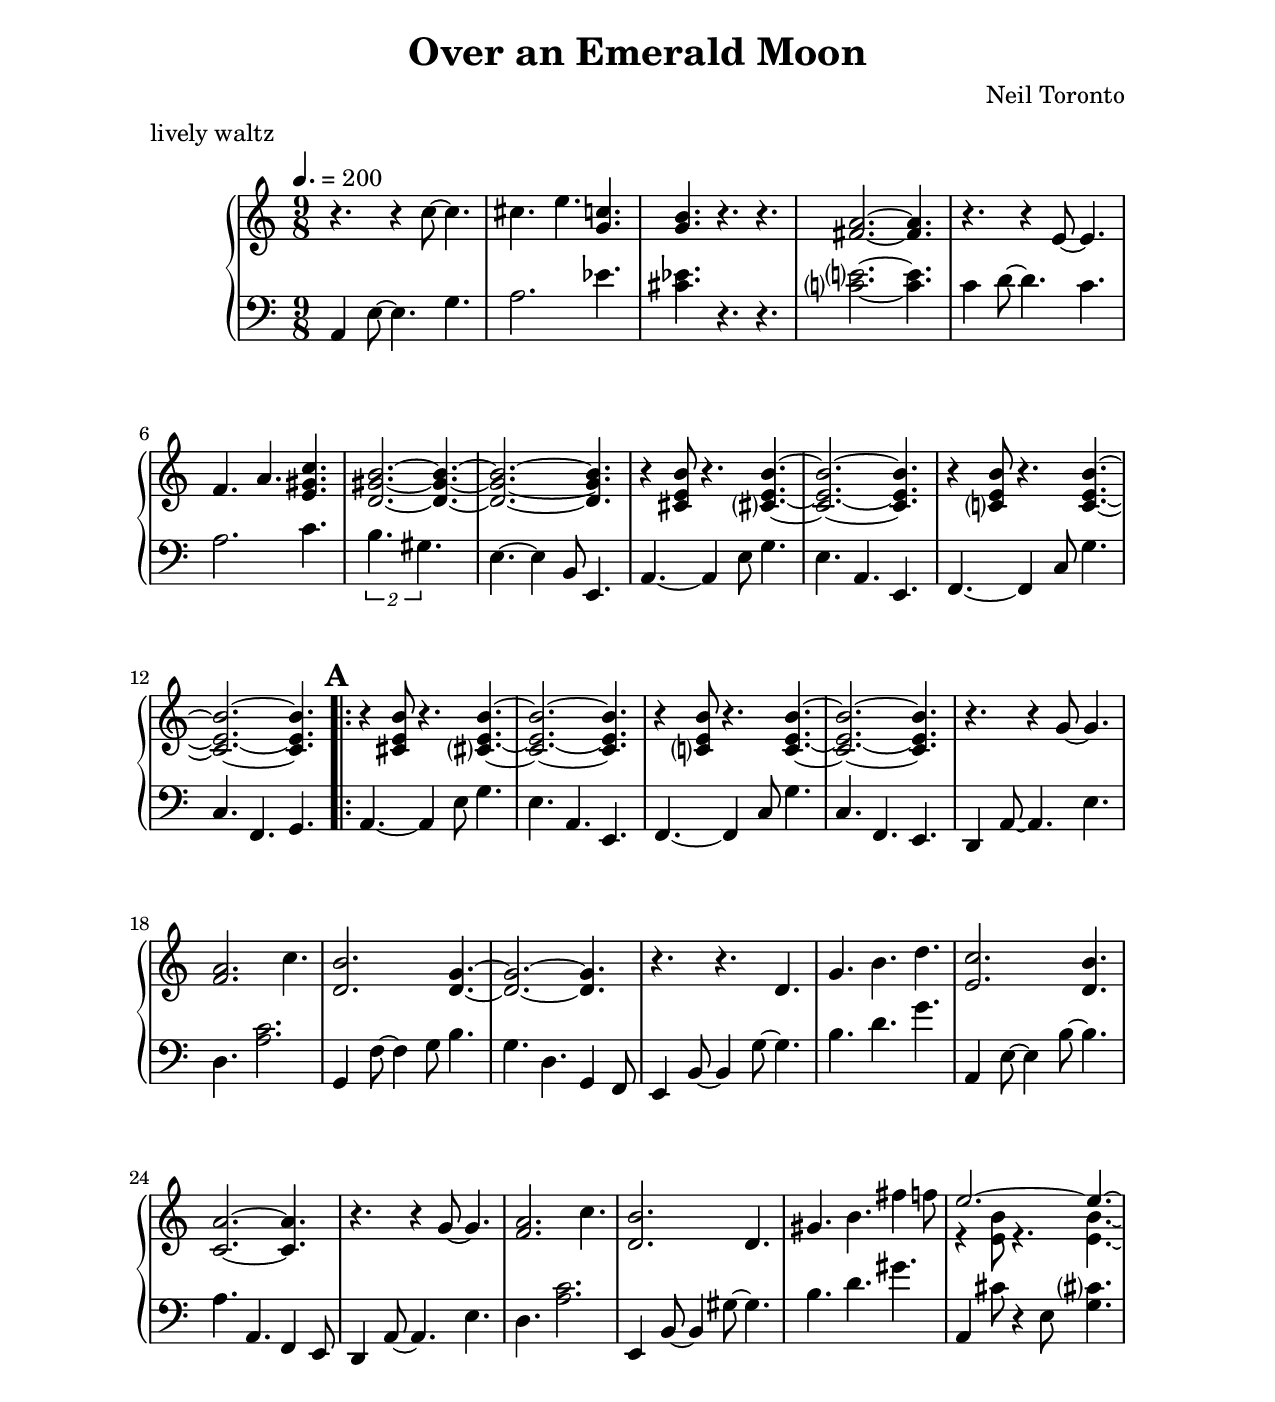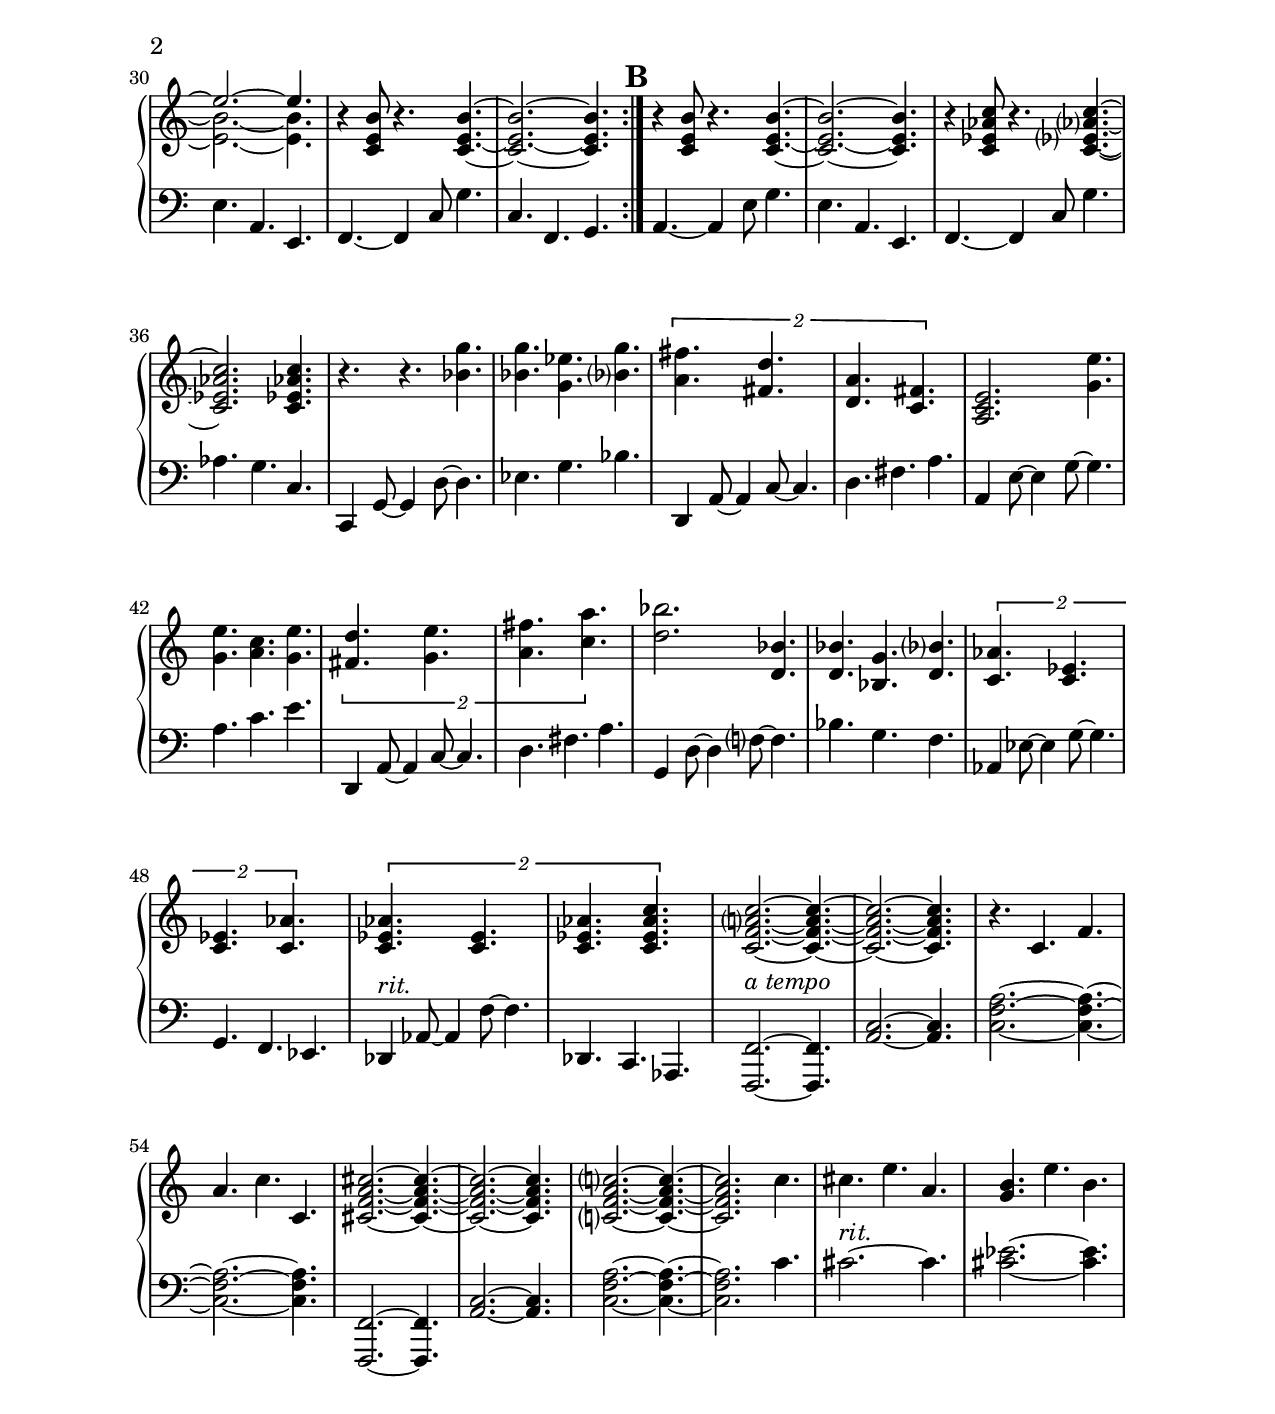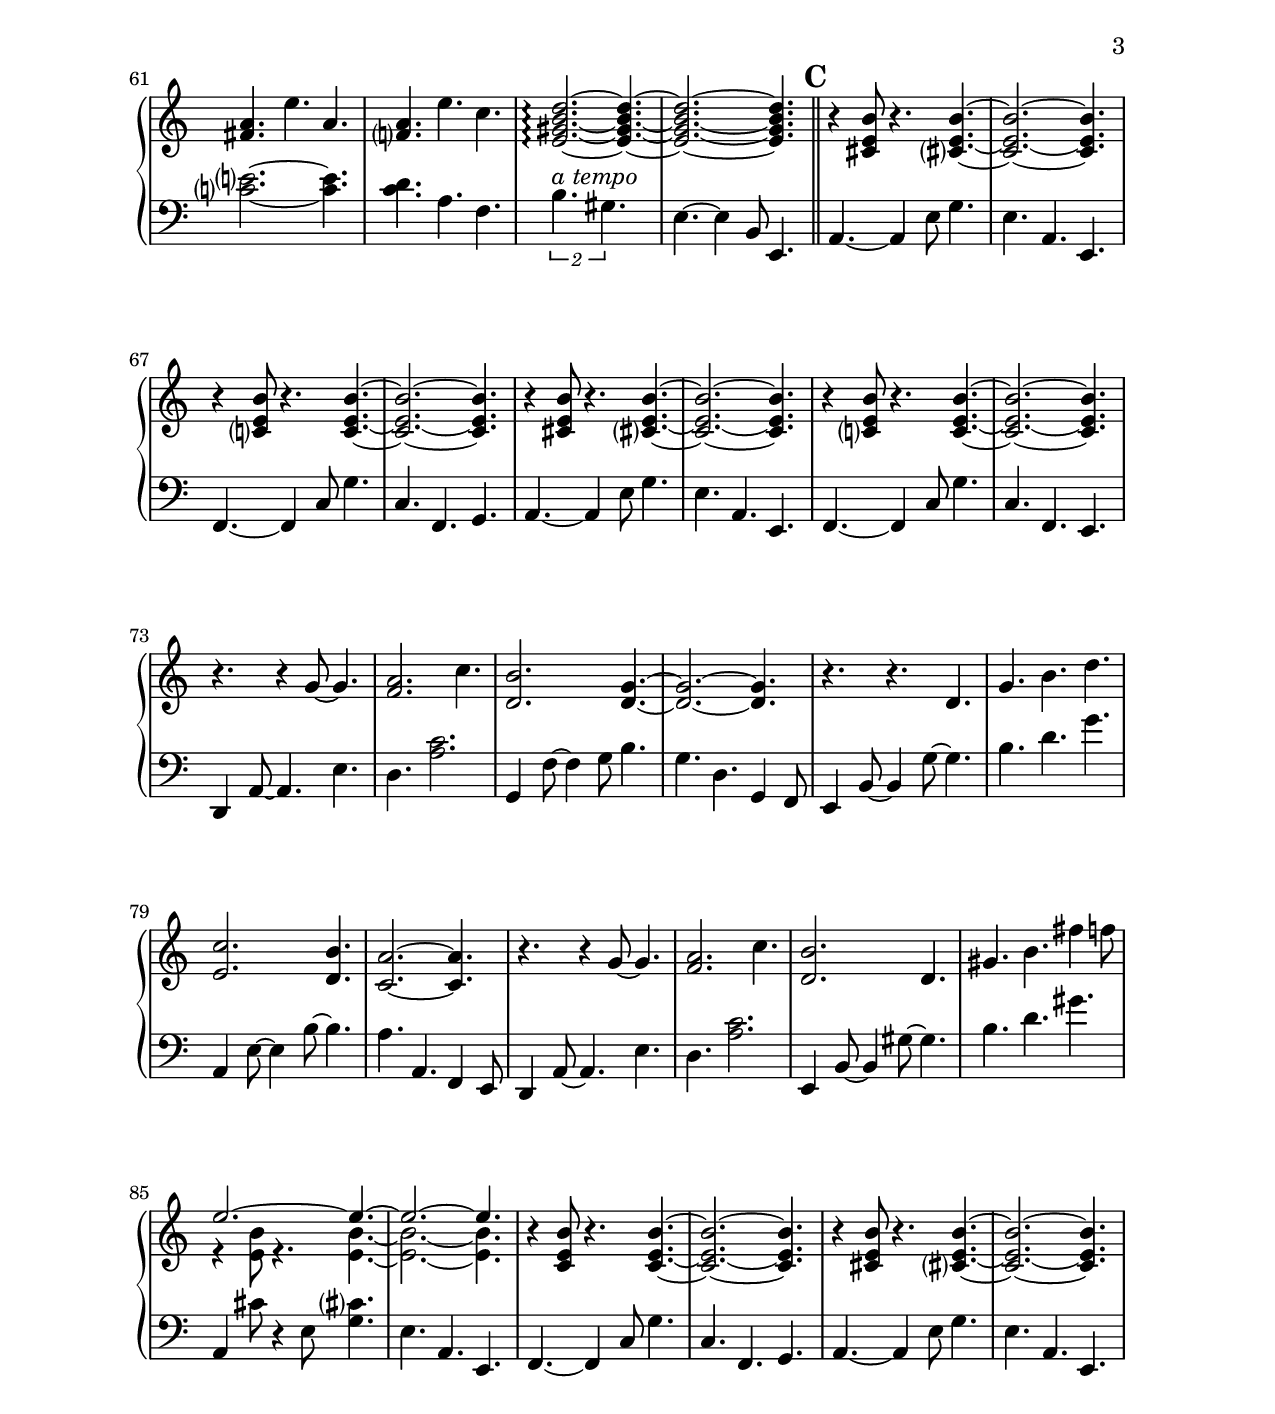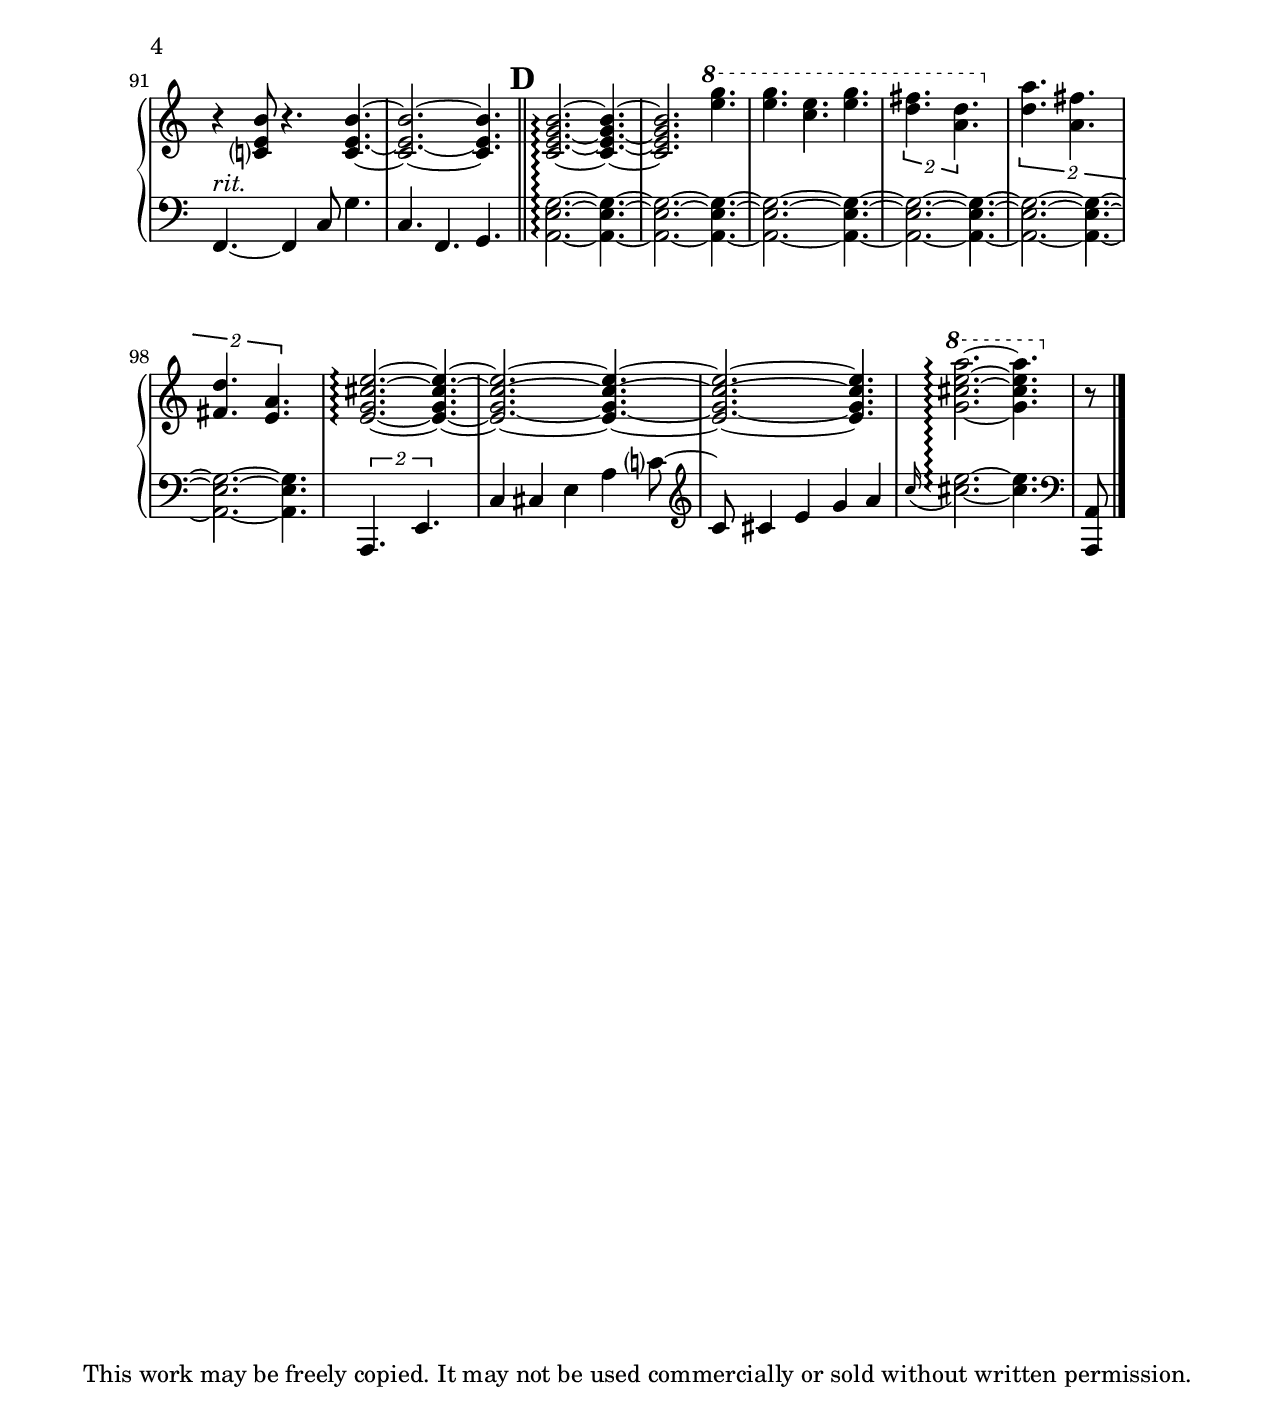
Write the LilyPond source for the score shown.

\include "../common.ly"

\header {
  title = "Over an Emerald Moon"
  meter = "lively waltz"
}

upperIntro = {
  r4. r4 c''8~ c''4. cis'' e'' <g' c''> |
  <g' b'>4. r4. r4. <fis' a'>2.~ <fis' a'>4. |
  
  r4. r4 e'8~ e'4. f' a' <e' gis' c''> |
  <d' gis' b'>2.~ <d' gis' b'>4.~ <d' gis' b'>2.~ <d' gis' b'>4. |
  
  r4 <cis' e' b'>8 r4. <cis' e' b'>4.~ <cis' e' b'>2.~ <cis' e' b'>4. |
  r4 <c' e' b'>8 r4. <c' e' b'>4.~ <c' e' b'>2.~ <c' e' b'>4. |
}

lowerIntro = {
  a,4 e8~ e4. g4. a2. ees'4. |
  <cis' ees'>4. r4. r4. <c' e'>2.~ <c' e'>4. |
  
  c'4 d'8~ d'4. c' a2. c'4. |
  \times 3/2 { b4. gis} e4.~ e4 b,8 e,4. |
  
  a,4.~ a,4 e8 g4. e4. a,4. e,4. |
  f,4.~ f,4 c8 g4. c4. f,4. g,4. |
}

upperA = {
  r4 <cis' e' b'>8 r4. <cis' e' b'>4.~ <cis' e' b'>2.~ <cis' e' b'>4. |
  r4 <c' e' b'>8 r4. <c' e' b'>4.~ <c' e' b'>2.~ <c' e' b'>4. |
  
  r4. r4 g'8~ g'4. <f' a'>2. c''4. |
  <d' b'>2. <d' g'>4.~ <d' g'>2.~ <d' g'>4. |
  r4. r4. d'4. g'4. b'4. d''4. |
  <e' c''>2. <d' b'>4. <c' a'>2.~ <c' a'>4. |
  
  r4. r4 g'8~ g'4. <f' a'>2. c''4. |
  <d' b'>2. d'4. gis'4. b'4. fis''4 f''8 |
  
  << {e''2.~ e''4.~ e''2.~ e''4. } \\
     {r4 <e' b'>8 r4. <e' b'>4.~ <e' b'>2.~ <e' b'>4. } >> |
  r4 <c' e' b'>8 r4. <c' e' b'>4.~ <c' e' b'>2.~ <c' e' b'>4. |
}

lowerA = {
  a,4.~ a,4 e8 g4. e4. a,4. e,4. |
  f,4.~ f,4 c8 g4. c4. f,4. e,4. |
  
  d,4 a,8~ a,4. e d <a c'>2. |
  g,4 f8~ f4 g8 b4. g4. d4. g,4 f,8 |
  e,4 b,8~ b,4 g8~ g4. b d' g' |
  a,4 e8~ e4 b8~ b4. a a, f,4 e,8 |
  
  d,4 a,8~ a,4. e d <a c'>2. |
  e,4 b,8~ b,4 gis8~ gis4. b d' gis' |

  a,4 cis'8 r4 e8 <g cis'>4. e4. a,4. e,4. |
  f,4.~ f,4 c8 g4. c4. f,4. g,4. |
}

upperBridge = {
  r4 <c' e' b'>8 r4. <c' e' b'>4.~ <c' e' b'>2.~ <c' e' b'>4. |
  r4 <c' ees' aes' c''>8 r4. <c' ees' aes' c''>4.~ <c' ees' aes' c''>2. <c' ees' aes' c''>4. |
  
  r4. r4. <bes' g''>4. <bes' g''>4. <g' ees''>4. <bes' g''>4. |
  \times 3/2 { <a' fis''>4. <fis' d''> <d' a'> <c' fis'> } |
  <a c' e'>2. <g' e''>4. <g' e''>4. <a' c''>4. <g' e''>4. |
  \times 3/2 { <fis' d''>4. <g' e''> <a' fis''> <c'' a''> } |
  
  <d'' bes''>2. <d' bes'>4. <d' bes'>4. <bes g'>4. <d' bes'>4. |
  \times 3/2 { <c' aes'>4. <c' ees'> <c' ees'> <c' aes'> } |
  \times 3/2 { <c' ees' aes'>4. <c' ees'> <c' ees' aes'> <c' ees' aes' c''> } |
  
  <c' f' a' c''>2.~ <c' f' a' c''>4.~ <c' f' a' c''>2.~ <c' f' a' c''>4. |
  r4. c'4. f' a' c'' c' |
  <cis' f' a' cis''>2.~ <cis' f' a' cis''>4.~ <cis' f' a' cis''>2.~ <cis' f' a' cis''>4. |
  <c' f' a' c''>2.~ <c' f' a' c''>4.~ <c' f' a' c''>2. c''4. |
  
  cis''4. e''4. a'4. <g' b'>4. e''4. b'4. |
  <fis' a'>4. e''4. a'4. <f' a'>4. e''4. c''4. |
  <e' gis' b' d''>2.~\arpeggio <e' gis' b' d''>4.~ <e' gis' b' d''>2.~ <e' gis' b' d''>4. |
}

lowerBridge = {
  a,4.~ a,4 e8 g4. e4. a,4. e,4. |
  f,4.~ f,4 c8 g4. aes4. g4. c4. |
  
  c,4 g,8~ g,4 d8~ d4. ees g bes |
  d,4 a,8~ a,4 c8~ c4. d fis a |
  a,4 e8~ e4 g8~ g4. a c' e' |
  d,4 a,8~ a,4 c8~ c4. d fis a |
  
  g,4 d8~ d4 f8~ f4. bes g f |
  aes,4 ees8~ ees4 g8~ g4. g, f, ees, |
  des,4^\markup{\italic{rit.}} aes,8~ aes,4 f8~ f4. des, c, aes,, |
  
  <f,, f,>2.~^\markup{\italic{a tempo}} <f,, f,>4. <a, c>2.~ <a, c>4. |
  <c f a>2.~ <c f a>4.~ <c f a>2.~ <c f a>4. |
  <f,, f,>2.~ <f,, f,>4. <a, c>2.~ <a, c>4. |
  <c f a>2.~ <c f a>4.~ <c f a>2. c'4. |
  
  cis'2.~^\markup{\italic{rit.}} cis'4. <cis' ees'>2.~ <cis' ees'>4. |
  <c' e'>2.~ <c' e'>4. <c' d'>4. a4. f4. |
  \times 3/2 { b4.^\markup{\italic{a tempo}} gis } e4.~ e4 b,8 e,4. |
}

upperB = {
  r4 <cis' e' b'>8 r4. <cis' e' b'>4.~ <cis' e' b'>2.~ <cis' e' b'>4. |
  r4 <c' e' b'>8 r4. <c' e' b'>4.~ <c' e' b'>2.~ <c' e' b'>4. |
  r4 <cis' e' b'>8 r4. <cis' e' b'>4.~ <cis' e' b'>2.~ <cis' e' b'>4. |
  r4 <c' e' b'>8 r4. <c' e' b'>4.~ <c' e' b'>2.~ <c' e' b'>4. |

  r4. r4 g'8~ g'4. <f' a'>2. c''4. |
  <d' b'>2. <d' g'>4.~ <d' g'>2.~ <d' g'>4. |
  r4. r4. d'4. g'4. b'4. d''4. |
  <e' c''>2. <d' b'>4. <c' a'>2.~ <c' a'>4. |
  
  r4. r4 g'8~ g'4. <f' a'>2. c''4. |
  <d' b'>2. d'4. gis'4. b'4. fis''4 f''8 |
  
  << {e''2.~ e''4.~ e''2.~ e''4. } \\
     {r4 <e' b'>8 r4. <e' b'>4.~ <e' b'>2.~ <e' b'>4. } >> |
  r4 <c' e' b'>8 r4. <c' e' b'>4.~ <c' e' b'>2.~ <c' e' b'>4. |
  r4 <cis' e' b'>8 r4. <cis' e' b'>4.~ <cis' e' b'>2.~ <cis' e' b'>4. |
  r4 <c' e' b'>8 r4. <c' e' b'>4.~ <c' e' b'>2.~ <c' e' b'>4. |
}

lowerB = {
  a,4.~ a,4 e8 g4. e4. a,4. e,4. |
  f,4.~ f,4 c8 g4. c4. f,4. g,4. |
  a,4.~ a,4 e8 g4. e4. a,4. e,4. |
  f,4.~ f,4 c8 g4. c4. f,4. e,4. |

  d,4 a,8~ a,4. e d <a c'>2. |
  g,4 f8~ f4 g8 b4. g4. d4. g,4 f,8 |
  e,4 b,8~ b,4 g8~ g4. b d' g' |
  a,4 e8~ e4 b8~ b4. a a, f,4 e,8 |
  
  d,4 a,8~ a,4. e d <a c'>2. |
  e,4 b,8~ b,4 gis8~ gis4. b d' gis' |

  a,4 cis'8 r4 e8 <g cis'>4. e4. a,4. e,4. |
  f,4.~ f,4 c8 g4. c4. f,4. g,4. |
  a,4.~ a,4 e8 g4. e4. a,4. e,4. |
  f,4.~^\markup{\italic{rit.}} f,4 c8 g4. c4. f,4. g,4. |
}

upperEnding = {
  <c' e' g' b'>2.~\arpeggio <c' e' g' b'>4.~ <c' e' g' b'>2. \ottava #+1 <e''' g'''>4. |
  <e''' g'''>4. <c''' e'''>4. <e''' g'''>4. | \times 3/2 { <d''' fis'''>4. <a'' d'''> }
  \ottava #0 \times 3/2 { <d'' a''> <a' fis''> <fis' d''> <e' a'> } |
  <e' g' cis'' e''>2.~\arpeggio <e' g' cis'' e''>4.~ <e' g' cis'' e''>2.~ <e' g' cis'' e''>4.~ |
  <e' g' cis'' e''>2.~ <e' g' cis'' e''>4.
  \ottava #+1 <g'' cis''' e''' a'''>2.~\arpeggio <g'' cis''' e''' a'''>4. |
  \ottava #0
  r8
}

lowerEnding = {
  <a, e g>2.~\arpeggio <a, e g>4.~ <a, e g>2.~ <a, e g>4.~ |
  <a, e g>2.~ <a, e g>4.~ <a, e g>2.~ <a, e g>4.~ |
  <a, e g>2.~ <a, e g>4.~ <a, e g>2.~ <a, e g>4. |
  \times 3/2 { a,,4. e, } c4 cis e a c'8~ |
  \clef treble
  c'8 cis'4 e' g' a' |
  \grace c''16( <cis'' e''>2.)~\arpeggio <cis'' e''>4. |
  \clef bass
  <a,, a,>8
}

stuff = {
  \new PianoStaff <<
    \setupPianoStaff
    \new Staff = "up" \with {
      \consists "Span_arpeggio_engraver"
    }
    {
      \setupRHStaff
      \time 9/8
      \tempo 4.=200
      \key c\major
      \clef treble
      \upperIntro
      \mark \default
      \repeat volta 2 { \upperA }
      \mark \default
      \upperBridge
      \bar "||" \mark \default
      \upperB
      \bar "||" \mark \default
      \upperEnding
      \bar "|."
    }
    \new Staff = "down" {
      \setupLHStaff
      \key c\major
      \clef bass
      \lowerIntro
      \repeat volta 2 { \lowerA }
      \lowerBridge
      \lowerB
      \lowerEnding
    }
  >>
}

\score {
  \keepWithTag #'layout \removeWithTag #'midi \stuff
  \layout { }
}

\score {
  \unfoldRepeats \articulate <<
    \removeWithTag #'layout \keepWithTag #'midi \stuff
  >>
  \midi { }
}

